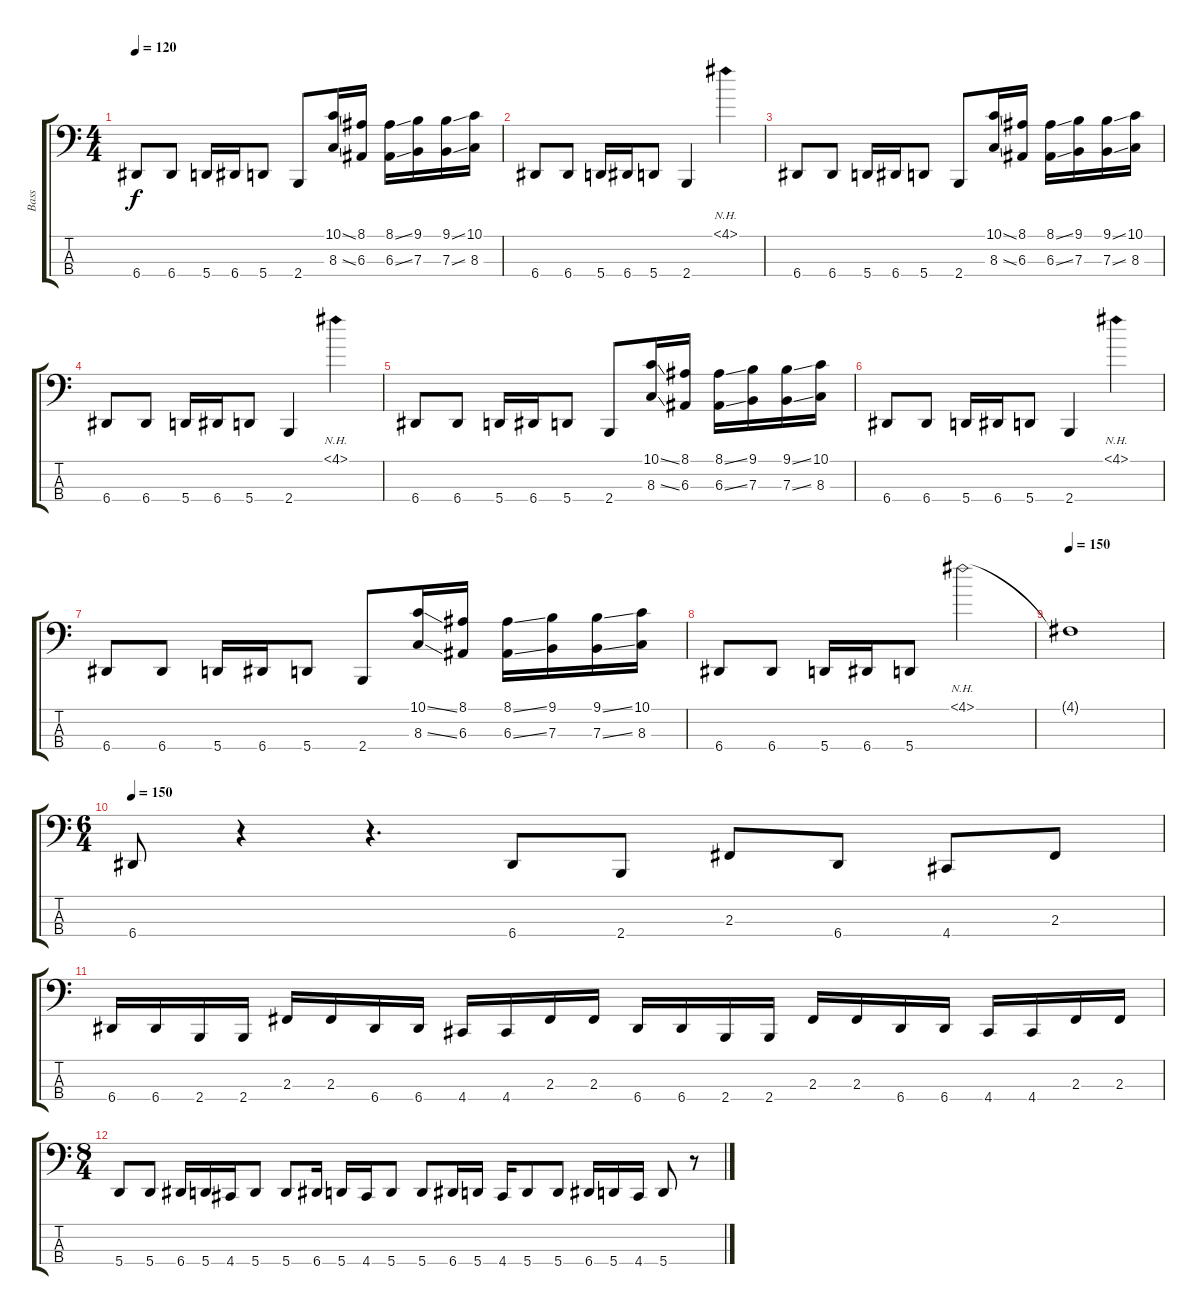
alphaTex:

\track ("Bass" "Bass") {instrument distortionguitar}
\staff {score tabs}
\tuning (D2 A1 E1 A0) {hide}
\ts (4 4)
\tempo 120
\clef f4
\ks c
6.4.8{dy f} 6.4.8 5.4.16 6.4.16 5.4.8 2.4.8 (10.1{ss} 8.3{ss}).16 (8.1 6.3).16 (8.1{ss} 6.3{ss}).16 (9.1 7.3).16 (9.1{ss} 7.3{ss}).16 (10.1 8.3).16 |
6.4.8 6.4.8 5.4.16 6.4.16 5.4.8 2.4.4 4.1{nh}.4 |
6.4.8 6.4.8 5.4.16 6.4.16 5.4.8 2.4.8 (10.1{ss} 8.3{ss}).16 (8.1 6.3).16 (8.1{ss} 6.3{ss}).16 (9.1 7.3).16 (9.1{ss} 7.3{ss}).16 (10.1 8.3).16 |
6.4.8 6.4.8 5.4.16 6.4.16 5.4.8 2.4.4 4.1{nh}.4 |
6.4.8 6.4.8 5.4.16 6.4.16 5.4.8 2.4.8 (10.1{ss} 8.3{ss}).16 (8.1 6.3).16 (8.1{ss} 6.3{ss}).16 (9.1 7.3).16 (9.1{ss} 7.3{ss}).16 (10.1 8.3).16 |
6.4.8 6.4.8 5.4.16 6.4.16 5.4.8 2.4.4 4.1{nh}.4 |
6.4.8 6.4.8 5.4.16 6.4.16 5.4.8 2.4.8 (10.1{ss} 8.3{ss}).16 (8.1 6.3).16 (8.1{ss} 6.3{ss}).16 (9.1 7.3).16 (9.1{ss} 7.3{ss}).16 (10.1 8.3).16 |
6.4.8 6.4.8 5.4.16 6.4.16 5.4.8 4.1{nh}.2 |
\tempo 150
4.1{t}.1 |
\ts (6 4)
\tempo 150
6.4.8 r.4 r.4{d} 6.4.8 2.4.8 2.3.8 6.4.8 4.4.8 2.3.8 |
6.4.16 6.4.16 2.4.16 2.4.16 2.3.16 2.3.16 6.4.16 6.4.16 4.4.16 4.4.16 2.3.16 2.3.16 6.4.16 6.4.16 2.4.16 2.4.16 2.3.16 2.3.16 6.4.16 6.4.16 4.4.16 4.4.16 2.3.16 2.3.16 |
\ts (8 4)
5.4.8 5.4.8 6.4.16 5.4.16 4.4.16 5.4.8 5.4.8 6.4.16 5.4.16 4.4.16 5.4.8 5.4.8 6.4.16 5.4.16 4.4.16 5.4.8 5.4.8 6.4.16 5.4.16 4.4.16 5.4.8 r.8
